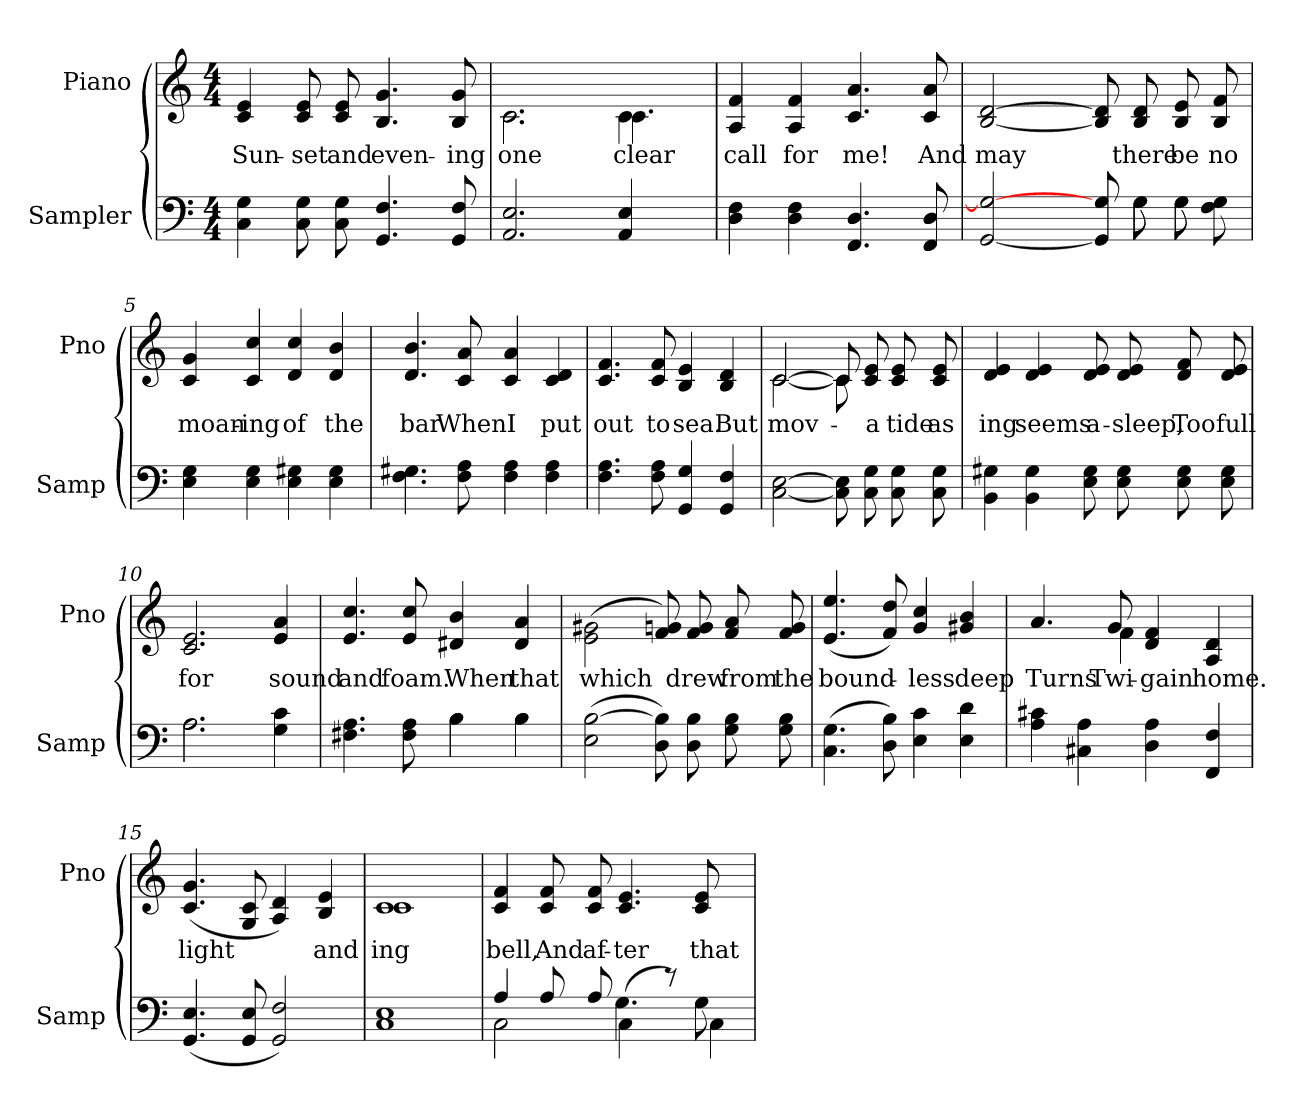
**kern	**kern	**text
*part2	*part1	*part1
*staff2	*staff1	*staff1
*I"Sampler	*I"Piano	*
*I'Samp	*I'Pno	*
*clefF4	*clefG2	*
*M4/4	*M4/4	*
=1	=1	=1
4C 4G	4c 4e	Sun-
8C 8G	8c 8e	-set
8C 8G	8c 8e	and
4.GG 4.F	4.B 4.g	even-
8GG 8F	8B 8g	-ing
=2	=2	=2
*	*^	*
2.AA 2.E	2.c\	2.c	one
4AA 4E	4c\	4.c	clear
8ryy	8ryy	.	.
*	*v	*v	*
=3	=3	=3
4D 4F	4A 4f	call
4D 4F	4A 4f	for
4.FF 4.D	4.c 4.a	me!
8FF 8D	8c 8a	And
=4	=4	=4
*^	*	*
[2GG 2G_	8ryy	[2B [2d	may
*v	*v	*	*
8GG] 8G	8B] 8d]	.
*^	*	*
8G\	8G	8B 8d	there
8G\	8G	8B 8e	be
8F 8G	8ryy	8B 8f	no
*v	*v	*	*
=5	=5	=5
4E 4G	4c 4g	moan-
4E 4G	4c 4cc	-ing
4E 4G#X	4d 4cc	of
4E 4G#	4d 4b	the
=6	=6	=6
4.F 4.G#X	4.d 4.b	bar
8F 8A	8c 8a	When
4F 4A	4c 4a	I
4F 4A	4c 4d	put
=7	=7	=7
4.F 4.A	4.c 4.f	out
8F 8A	8c 8f	to
4GG 4G	4B 4e	sea.
4GG 4F	4B 4d	But
=8	=8	=8
*	*^	*
[2C [2E	[2c/	[2c	mov-
8C] 8E]	8c/]	8c]	.
8C 8G	8c 8e	4.ryy	a
8C 8G	8c 8e	.	tide
8C 8G	8c 8e	.	as
*	*v	*v	*
=9	=9	=9
4BB 4G#X	4d 4e	-ing
4BB 4G#	4d 4e	seems
8E 8G#	8d 8e	a-
8E 8G#	8d 8e	-sleep,
8E 8G#	8d 8f	Too
8E 8G#	8d 8e	full
=10	=10	=10
*^	*	*
2.A\	2.A	2.c 2.e	for
4G 4c	4ryy	4e 4a	sound
=11	=11	=11	=11
4.F#X 4.A	2ryy	4.e 4.cc	and
8F# 8A	.	8e 8cc	foam.
4B\	4B	4d#X 4b	When
4B\	4B	4d# 4a	that
*v	*v	*	*
=12	=12	=12
(2E [2B	(2e\ 2g#X\	which
8D 8B])	8f 8gn)	.
8D 8B	8f 8g	drew
8G 8B	8f 8a	from
8G 8B	8f 8g	the
=13	=13	=13
(4.C 4.G	(4.e 4.ee	bound-
8D 8B)	8f 8dd)	.
4E 4c	4g 4cc	-less
4E 4d	4g#X 4b	deep
=14	=14	=14
*	*^	*
4A 4c#X	4.a	4.ryy	Turns
4C#X 4A	.	.	.
.	8g/	4f	Twi-
4D 4A	4d 4f	.	-gain
.	.	4.ryy	.
4FF 4F	4A 4d	.	home.
*	*v	*v	*
=15	=15	=15
(4.GG 4.E	(4.c 4.g	-light
8GG 8E	8G 8c	.
2GG 2F)	4A 4d)	.
.	4B 4e	and
=16	=16	=16
*	*^	*
1C/ 1E/	1c/	1c	-ing
*	*v	*v	*
=17	=17	=17
*^	*	*
4A/	2C	4c 4f	bell,
8A/	.	8c 8f	And
8A/	.	8c 8f	af-
(4C\	4.G	4.c 4.e	-ter
8r)	.	.	.
8G\	4C	8c 8e	that
8ryy	.	8ryy	.
*v	*v	*	*
=	=	=
*-	*-	*-
